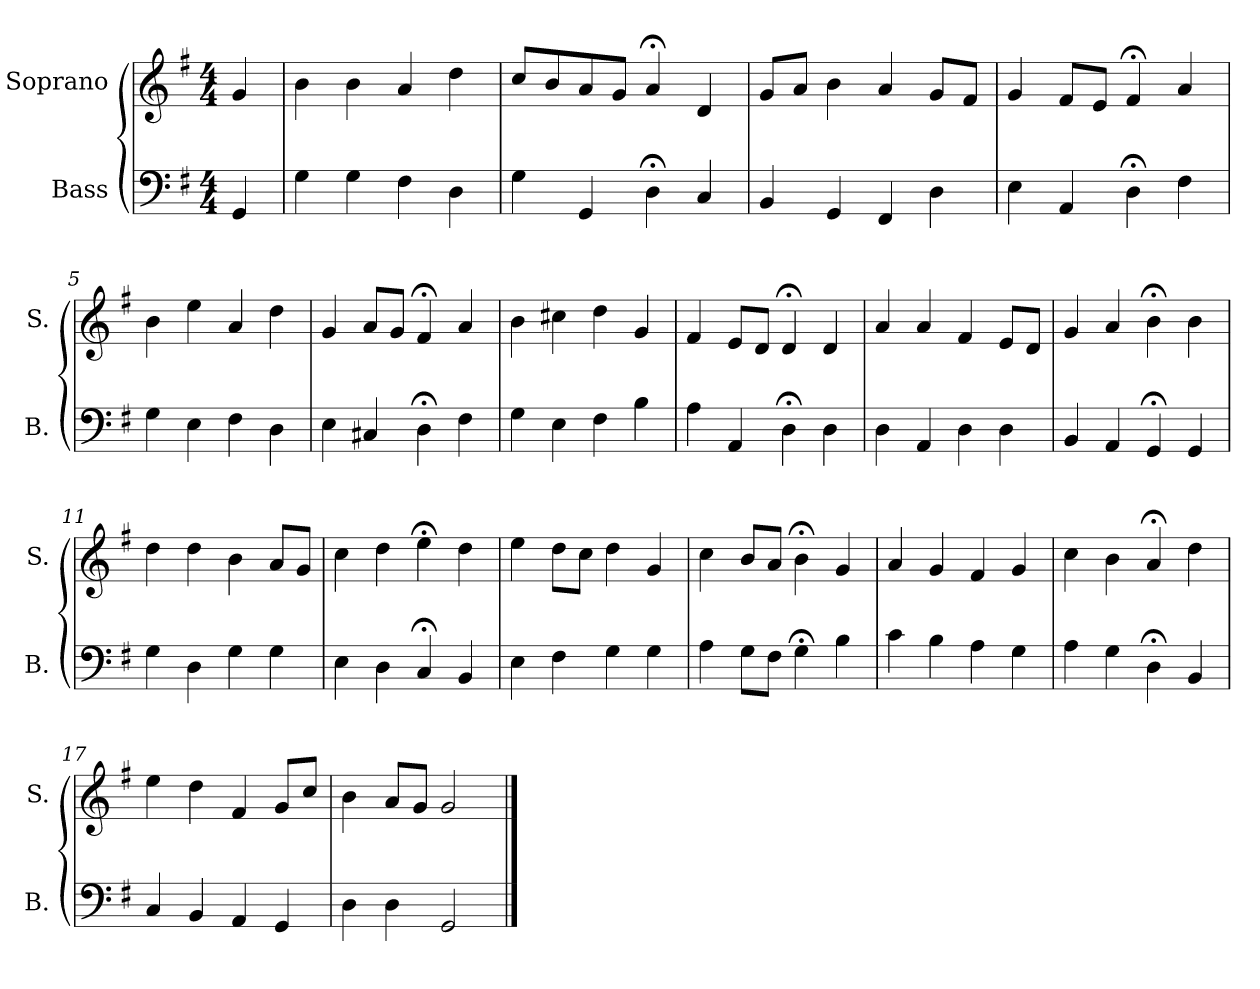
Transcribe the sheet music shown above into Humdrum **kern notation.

**kern	**kern
*part2	*part1
*staff2	*staff1
*I"Bass	*I"Soprano
*I'B.	*I'S.
*clefF4	*clefG2
*k[f#]	*k[f#]
*G:	*G:
*M4/4	*M4/4
=	=
4GG/	4g/
=1	=1
4G\	4b\
4G\	4b\
4F#\	4a/
4D\	4dd\
=2	=2
4G\	8cc/L
.	8b/
4GG/	8a/
.	8g/J
4D;<\	4a;</
4C/	4d/
=3	=3
4BB/	8g/L
.	8a/J
4GG/	4b\
4FF#/	4a/
4D\	8g/L
.	8f#/J
=4	=4
4E\	4g/
4AA/	8f#/L
.	8e/J
4D;<\	4f#;</
4F#\	4a/
=5	=5
4G\	4b\
4E\	4ee\
4F#\	4a/
4D\	4dd\
=6	=6
4E\	4g/
4C#X/	8a/L
.	8g/J
4D;<\	4f#;</
4F#\	4a/
!!LO:LB:g=z
=7	=7
4G\	4b\
4E\	4cc#X\
4F#\	4dd\
4B\	4g/
=8	=8
4A\	4f#/
4AA/	8e/L
.	8d/J
4D;<\	4d;</
4D\	4d/
=9	=9
4D\	4a/
4AA/	4a/
4D\	4f#/
4D\	8e/L
.	8d/J
=10	=10
4BB/	4g/
4AA/	4a/
4GG;</	4b;<\
4GG/	4b\
=11	=11
4G\	4dd\
4D\	4dd\
4G\	4b\
4G\	8a/L
.	8g/J
=12	=12
4E\	4cc\
4D\	4dd\
4C;</	4ee;<\
4BB/	4dd\
=13	=13
4E\	4ee\
4F#\	8dd\L
.	8cc\J
4G\	4dd\
4G\	4g/
!!LO:LB:g=z
=14	=14
4A\	4cc\
8G\L	8b/L
8F#\J	8a/J
4G;<\	4b;<\
4B\	4g/
=15	=15
4c\	4a/
4B\	4g/
4A\	4f#/
4G\	4g/
=16	=16
4A\	4cc\
4G\	4b\
4D;<\	4a;</
4BB/	4dd\
=17	=17
4C/	4ee\
4BB/	4dd\
4AA/	4f#/
4GG/	8g/L
.	8cc/J
=18	=18
4D\	4b\
4D\	8a/L
.	8g/J
2GG/	2g/
==	==
*-	*-
